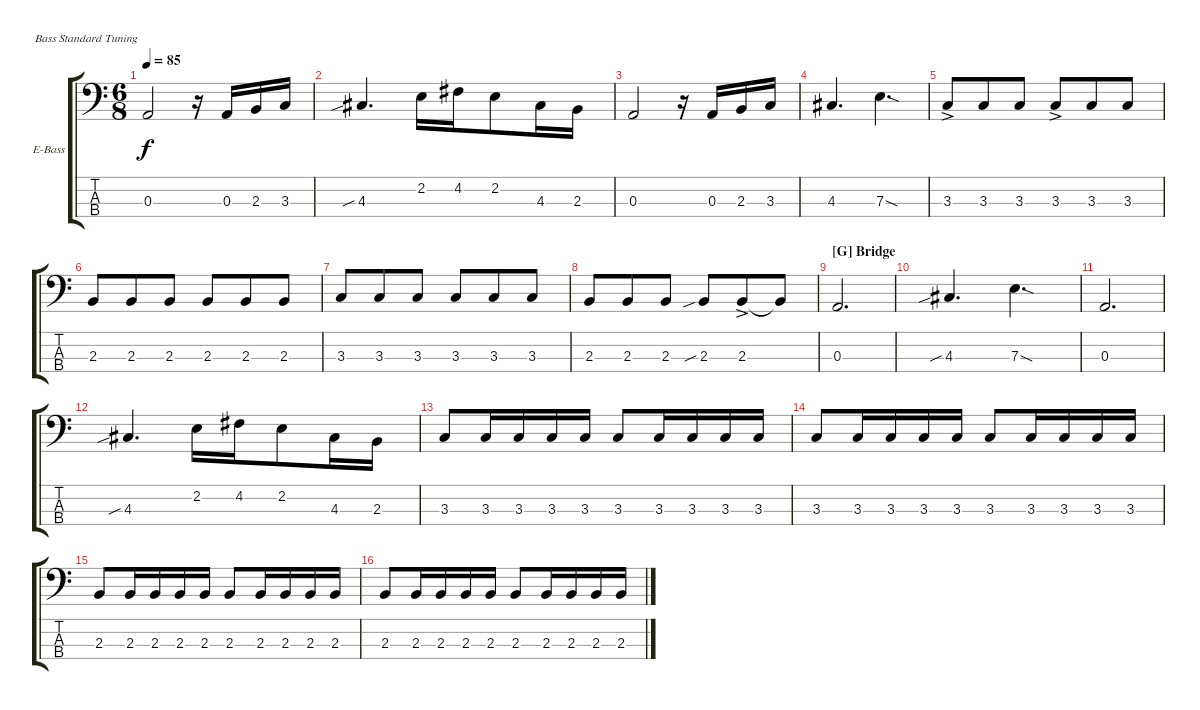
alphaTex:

\defaultSystemsLayout 4
\bracketExtendMode groupsimilarinstruments
\firstSystemTrackNameOrientation horizontal
\otherSystemsTrackNameOrientation horizontal
\track ("Bass" "E-Bass") {instrument electricbassfinger}
\staff {score tabs}
\tuning (G2 D2 A1 E1)
\ts (6 8)
\tempo 85
\clef f4
\ks c
0.3.2{dy f} r.16 0.3.16 2.3.16 3.3.16 |
4.3{sib}.4{d} 2.2.16 4.2.16 2.2.8 4.3.16 2.3.16 |
0.3.2 r.16 0.3.16 2.3.16 3.3.16 |
4.3.4{d} 7.3{sod}.4{d} |
3.3{ac}.8 3.3.8 3.3.8 3.3{ac}.8 3.3.8 3.3.8 |
2.3.8 2.3.8 2.3.8 2.3.8 2.3.8 2.3.8 |
3.3.8 3.3.8 3.3.8 3.3.8 3.3.8 3.3.8 |
2.3.8 2.3.8 2.3.8 2.3{sib}.8 2.3{ac}.8 2.3{t}.8 |
\section ("G" "Bridge")
0.3.2{d} |
4.3{sib}.4{d} 7.3{sod}.4{d} |
0.3.2{d} |
4.3{sib}.4{d} 2.2.16 4.2.16 2.2.8 4.3.16 2.3.16 |
3.3.8 3.3.16 3.3.16 3.3.16 3.3.16 3.3.8 3.3.16 3.3.16 3.3.16 3.3.16 |
3.3.8 3.3.16 3.3.16 3.3.16 3.3.16 3.3.8 3.3.16 3.3.16 3.3.16 3.3.16 |
2.3.8 2.3.16 2.3.16 2.3.16 2.3.16 2.3.8 2.3.16 2.3.16 2.3.16 2.3.16 |
2.3.8 2.3.16 2.3.16 2.3.16 2.3.16 2.3.8 2.3.16 2.3.16 2.3.16 2.3.16
